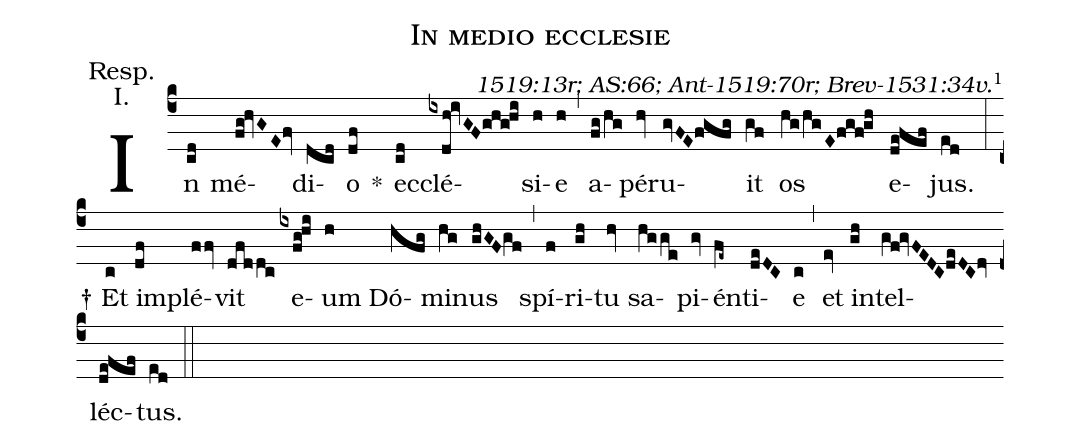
name: In medio ecclesie;
commentary: 1519:13r; AS:66; Ant-1519:70r; Brev-1531:34v.\footnote{1519:13r. omits the flats. In 1519:13r. `Dóminus' is set AFG.A.GAGFGF.};
annotation: Resp.;
annotation: I.;
%%
(c4) In(cd) mé(fg!hvGE/0fv)di(dcd)o(df) *() ec(cd)clé(ixdh!ivGF/0ghg!hi)si(h)e(h) (,)
a(fg/hg)pé(hv)ru(gvFE/0fgfg)it(gf) os(hg/hgE/0fgf!gh) e(de@fef)jus.(ed) (:)

<sp>†</sp> Et(c) im(df)plé(ffv)vit(dfddc) e(ixfg!hi)um(h) Dó(hfg)mi(hg)nus(ghGF/0gf) (,)
spí(f)ri(gh)tu(hv) sa(hgge)pi(gv)én(fe~)ti(deDC)e(c) (,)
et(ev) in(gh)tel(gf!gvFEDC/0deDC/0dv)léc(de@fef)tus.(ed) (::)
